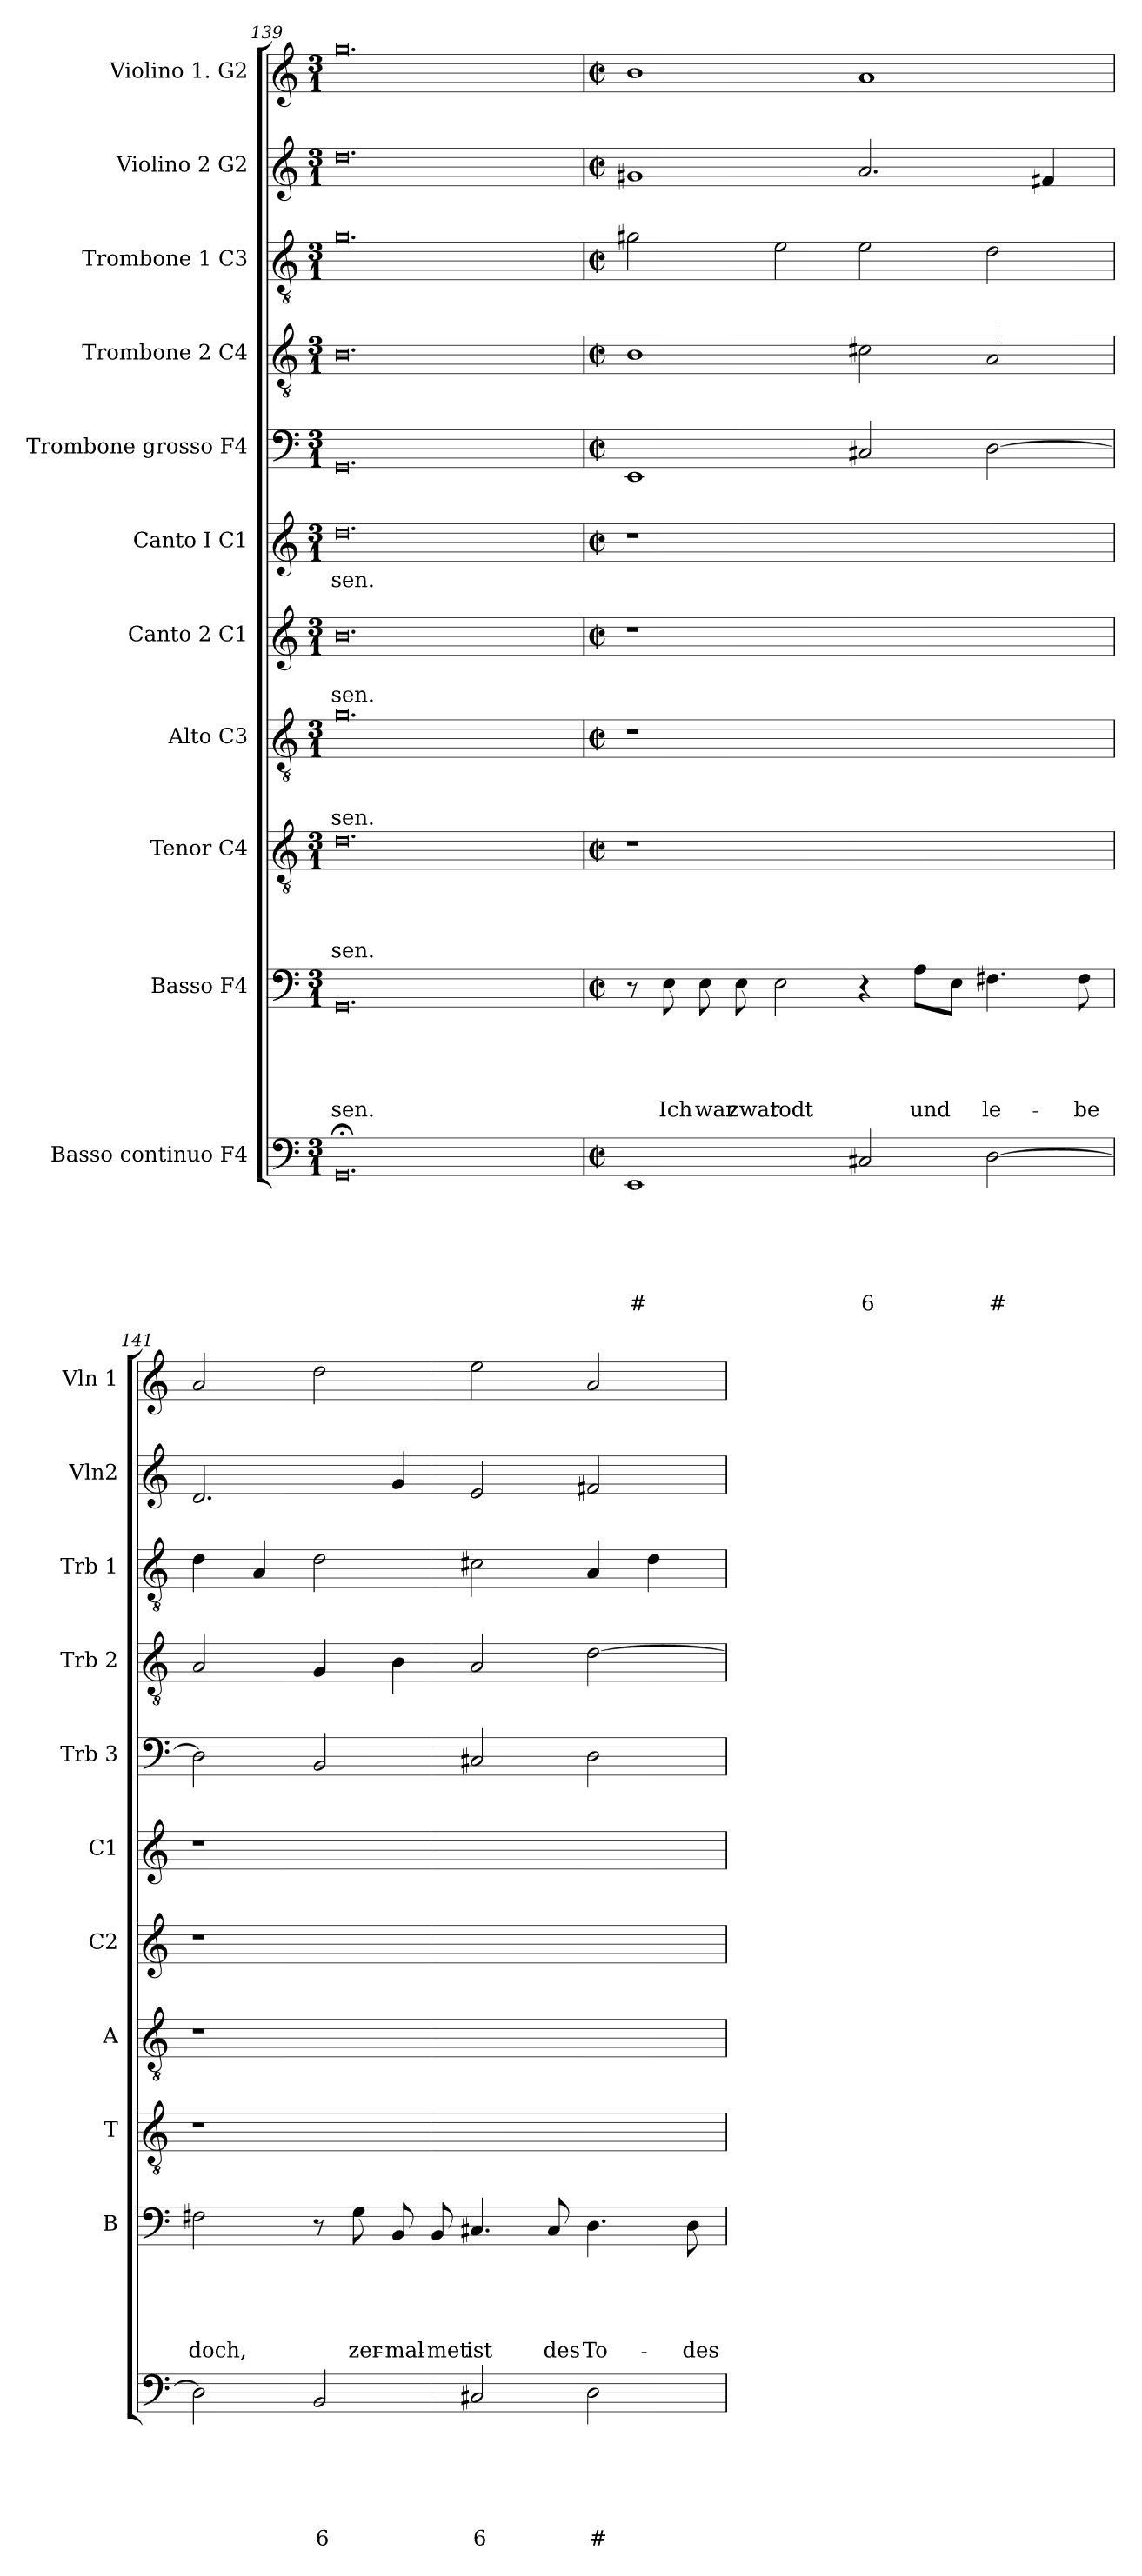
**kern	**text	**text	**text	**text	**text	**text	**kern	**text	**text	**text	**text	**text	**kern	**text	**text	**text	**text	**kern	**text	**text	**text	**kern	**text	**text	**kern	**text	**kern	**kern	**kern	**kern	**kern
*part11	*part11	*part11	*part11	*part11	*part11	*part11	*part10	*part10	*part10	*part10	*part10	*part10	*part9	*part9	*part9	*part9	*part9	*part8	*part8	*part8	*part8	*part7	*part7	*part7	*part6	*part6	*part5	*part4	*part3	*part2	*part1
*staff11	*staff11	*staff11	*staff11	*staff11	*staff11	*staff11	*staff10	*staff10	*staff10	*staff10	*staff10	*staff10	*staff9	*staff9	*staff9	*staff9	*staff9	*staff8	*staff8	*staff8	*staff8	*staff7	*staff7	*staff7	*staff6	*staff6	*staff5	*staff4	*staff3	*staff2	*staff1
*I"Basso continuo F4	*	*	*	*	*	*	*I"Basso F4	*	*	*	*	*	*I"Tenor C4	*	*	*	*	*I"Alto C3	*	*	*	*I"Canto 2 C1	*	*	*I"Canto I C1	*	*I"Trombone grosso F4	*I"Trombone 2 C4	*I"Trombone 1 C3	*I"Violino 2 G2	*I"Violino 1. G2
*	*	*	*	*	*	*	*I'B	*	*	*	*	*	*I'T	*	*	*	*	*I'A	*	*	*	*I'C2	*	*	*I'C1	*	*I'Trb 3	*I'Trb 2	*I'Trb 1	*I'Vln2	*I'Vln 1
*clefF4	*	*	*	*	*	*	*clefF4	*	*	*	*	*	*clefGv2	*	*	*	*	*clefGv2	*	*	*	*clefG2	*	*	*clefG2	*	*clefF4	*clefGv2	*clefGv2	*clefG2	*clefG2
*k[]	*	*	*	*	*	*	*k[]	*	*	*	*	*	*k[]	*	*	*	*	*k[]	*	*	*	*k[]	*	*	*k[]	*	*k[]	*k[]	*k[]	*k[]	*k[]
*C:	*	*	*	*	*	*	*C:	*	*	*	*	*	*C:	*	*	*	*	*C:	*	*	*	*C:	*	*	*C:	*	*C:	*C:	*C:	*C:	*C:
*M3/1	*	*	*	*	*	*	*M3/1	*	*	*	*	*	*M3/1	*	*	*	*	*M3/1	*	*	*	*M3/1	*	*	*M3/1	*	*M3/1	*M3/1	*M3/1	*M3/1	*M3/1
=139	=139	=139	=139	=139	=139	=139	=139	=139	=139	=139	=139	=139	=139	=139	=139	=139	=139	=139	=139	=139	=139	=139	=139	=139	=139	=139	=139	=139	=139	=139	=139
!	!	!	!	!	!	!	!	!	!	!	!	!LO:LY:b	!	!	!	!	!LO:LY:b	!	!	!	!LO:LY:b	!	!	!LO:LY:b	!	!LO:LY:b	!	!	!	!	!
0.GG;<	.	.	.	.	.	.	0.GG	.	.	.	.	-sen.	0.d	.	.	.	-sen.	0.g	.	.	-sen.	0.b	.	-sen.	0.dd	-sen.	0.GG	0.B	0.g	0.dd	0.gg
!!LO:PB:g=z
=140	=140	=140	=140	=140	=140	=140	=140	=140	=140	=140	=140	=140	=140	=140	=140	=140	=140	=140	=140	=140	=140	=140	=140	=140	=140	=140	=140	=140	=140	=140	=140
*M2/2	*	*	*	*	*	*	*M2/2	*	*	*	*	*	*M2/2	*	*	*	*	*M2/2	*	*	*	*M2/2	*	*	*M2/2	*	*M2/2	*M2/2	*M2/2	*M2/2	*M2/2
*met(c|)	*	*	*	*	*	*	*met(c|)	*	*	*	*	*	*met(c|)	*	*	*	*	*met(c|)	*	*	*	*met(c|)	*	*	*met(c|)	*	*met(c|)	*met(c|)	*met(c|)	*met(c|)	*met(c|)
!	!	!	!	!	!	!LO:LY:b	!	!	!	!	!	!	!	!	!	!	!	!	!	!	!	!	!	!	!	!	!	!	!	!	!
1EE	.	.	.	.	.	#	8r	.	.	.	.	.	1r	.	.	.	.	1r	.	.	.	1r	.	.	1r	.	1EE	1B	2g#X\	1g#X	1b
!	!	!	!	!	!	!	!	!	!	!	!	!LO:LY:b	!	!	!	!	!	!	!	!	!	!	!	!	!	!	!	!	!	!	!
.	.	.	.	.	.	.	8E\	.	.	.	.	Ich	.	.	.	.	.	.	.	.	.	.	.	.	.	.	.	.	.	.	.
!	!	!	!	!	!	!	!	!	!	!	!	!LO:LY:b	!	!	!	!	!	!	!	!	!	!	!	!	!	!	!	!	!	!	!
.	.	.	.	.	.	.	8E\	.	.	.	.	war	.	.	.	.	.	.	.	.	.	.	.	.	.	.	.	.	.	.	.
!	!	!	!	!	!	!	!	!	!	!	!	!LO:LY:b	!	!	!	!	!	!	!	!	!	!	!	!	!	!	!	!	!	!	!
.	.	.	.	.	.	.	8E\	.	.	.	.	zwar	.	.	.	.	.	.	.	.	.	.	.	.	.	.	.	.	.	.	.
!	!	!	!	!	!	!	!	!	!	!	!	!LO:LY:b	!	!	!	!	!	!	!	!	!	!	!	!	!	!	!	!	!	!	!
.	.	.	.	.	.	.	2E\	.	.	.	.	todt	.	.	.	.	.	.	.	.	.	.	.	.	.	.	.	.	2e\	.	.
!	!	!	!	!	!	!LO:LY:b	!	!	!	!	!	!	!	!	!	!	!	!	!	!	!	!	!	!	!	!	!	!	!	!	!
2C#X/	.	.	.	.	.	6	4r	.	.	.	.	.	1ryy	.	.	.	.	1ryy	.	.	.	1ryy	.	.	1ryy	.	2C#X/	2c#X\	2e\	2.a/	1a
!	!	!	!	!	!	!	!	!	!	!	!	!LO:LY:b	!	!	!	!	!	!	!	!	!	!	!	!	!	!	!	!	!	!	!
.	.	.	.	.	.	.	8A\L	.	.	.	.	und	.	.	.	.	.	.	.	.	.	.	.	.	.	.	.	.	.	.	.
.	.	.	.	.	.	.	8E\J	.	.	.	.	.	.	.	.	.	.	.	.	.	.	.	.	.	.	.	.	.	.	.	.
!	!	!	!	!	!	!LO:LY:b	!	!	!	!	!	!LO:LY:b	!	!	!	!	!	!	!	!	!	!	!	!	!	!	!	!	!	!	!
[2D\	.	.	.	.	.	#	4.F#X\	.	.	.	.	le-	.	.	.	.	.	.	.	.	.	.	.	.	.	.	[2D\	2A/	2d\	.	.
.	.	.	.	.	.	.	.	.	.	.	.	.	.	.	.	.	.	.	.	.	.	.	.	.	.	.	.	.	.	4f#X/	.
!	!	!	!	!	!	!	!	!	!	!	!	!LO:LY:b	!	!	!	!	!	!	!	!	!	!	!	!	!	!	!	!	!	!	!
.	.	.	.	.	.	.	8F#\	.	.	.	.	-be	.	.	.	.	.	.	.	.	.	.	.	.	.	.	.	.	.	.	.
=141	=141	=141	=141	=141	=141	=141	=141	=141	=141	=141	=141	=141	=141	=141	=141	=141	=141	=141	=141	=141	=141	=141	=141	=141	=141	=141	=141	=141	=141	=141	=141
!	!	!	!	!	!	!	!	!	!	!	!	!LO:LY:b	!	!	!	!	!	!	!	!	!	!	!	!	!	!	!	!	!	!	!
2D\]	.	.	.	.	.	.	2F#X\	.	.	.	.	doch,	1r	.	.	.	.	1r	.	.	.	1r	.	.	1r	.	2D\]	2A/	4d\	2.d/	2a/
.	.	.	.	.	.	.	.	.	.	.	.	.	.	.	.	.	.	.	.	.	.	.	.	.	.	.	.	.	4A/	.	.
!	!	!	!	!	!	!LO:LY:b	!	!	!	!	!	!	!	!	!	!	!	!	!	!	!	!	!	!	!	!	!	!	!	!	!
2BB/	.	.	.	.	.	6	8r	.	.	.	.	.	.	.	.	.	.	.	.	.	.	.	.	.	.	.	2BB/	4G/	2d\	.	2dd\
!	!	!	!	!	!	!	!	!	!	!	!	!LO:LY:b	!	!	!	!	!	!	!	!	!	!	!	!	!	!	!	!	!	!	!
.	.	.	.	.	.	.	8G\	.	.	.	.	zer-	.	.	.	.	.	.	.	.	.	.	.	.	.	.	.	.	.	.	.
!	!	!	!	!	!	!	!	!	!	!	!	!LO:LY:b	!	!	!	!	!	!	!	!	!	!	!	!	!	!	!	!	!	!	!
.	.	.	.	.	.	.	8BB/	.	.	.	.	-mal-	.	.	.	.	.	.	.	.	.	.	.	.	.	.	.	4B\	.	4g/	.
!	!	!	!	!	!	!	!	!	!	!	!	!LO:LY:b	!	!	!	!	!	!	!	!	!	!	!	!	!	!	!	!	!	!	!
.	.	.	.	.	.	.	8BB/	.	.	.	.	-met	.	.	.	.	.	.	.	.	.	.	.	.	.	.	.	.	.	.	.
!	!	!	!	!	!	!LO:LY:b	!	!	!	!	!	!LO:LY:b	!	!	!	!	!	!	!	!	!	!	!	!	!	!	!	!	!	!	!
2C#X/	.	.	.	.	.	6	4.C#X/	.	.	.	.	ist	1ryy	.	.	.	.	1ryy	.	.	.	1ryy	.	.	1ryy	.	2C#X/	2A/	2c#X\	2e/	2ee\
!	!	!	!	!	!	!	!	!	!	!	!	!LO:LY:b	!	!	!	!	!	!	!	!	!	!	!	!	!	!	!	!	!	!	!
.	.	.	.	.	.	.	8C#/	.	.	.	.	des	.	.	.	.	.	.	.	.	.	.	.	.	.	.	.	.	.	.	.
!	!	!	!	!	!	!LO:LY:b	!	!	!	!	!	!LO:LY:b	!	!	!	!	!	!	!	!	!	!	!	!	!	!	!	!	!	!	!
2D\	.	.	.	.	.	#	4.D\	.	.	.	.	To-	.	.	.	.	.	.	.	.	.	.	.	.	.	.	2D\	[2d\	4A/	2f#X/	2a/
.	.	.	.	.	.	.	.	.	.	.	.	.	.	.	.	.	.	.	.	.	.	.	.	.	.	.	.	.	4d\	.	.
!	!	!	!	!	!	!	!	!	!	!	!	!LO:LY:b	!	!	!	!	!	!	!	!	!	!	!	!	!	!	!	!	!	!	!
.	.	.	.	.	.	.	8D\	.	.	.	.	-des	.	.	.	.	.	.	.	.	.	.	.	.	.	.	.	.	.	.	.
=	=	=	=	=	=	=	=	=	=	=	=	=	=	=	=	=	=	=	=	=	=	=	=	=	=	=	=	=	=	=	=
*-	*-	*-	*-	*-	*-	*-	*-	*-	*-	*-	*-	*-	*-	*-	*-	*-	*-	*-	*-	*-	*-	*-	*-	*-	*-	*-	*-	*-	*-	*-	*-
